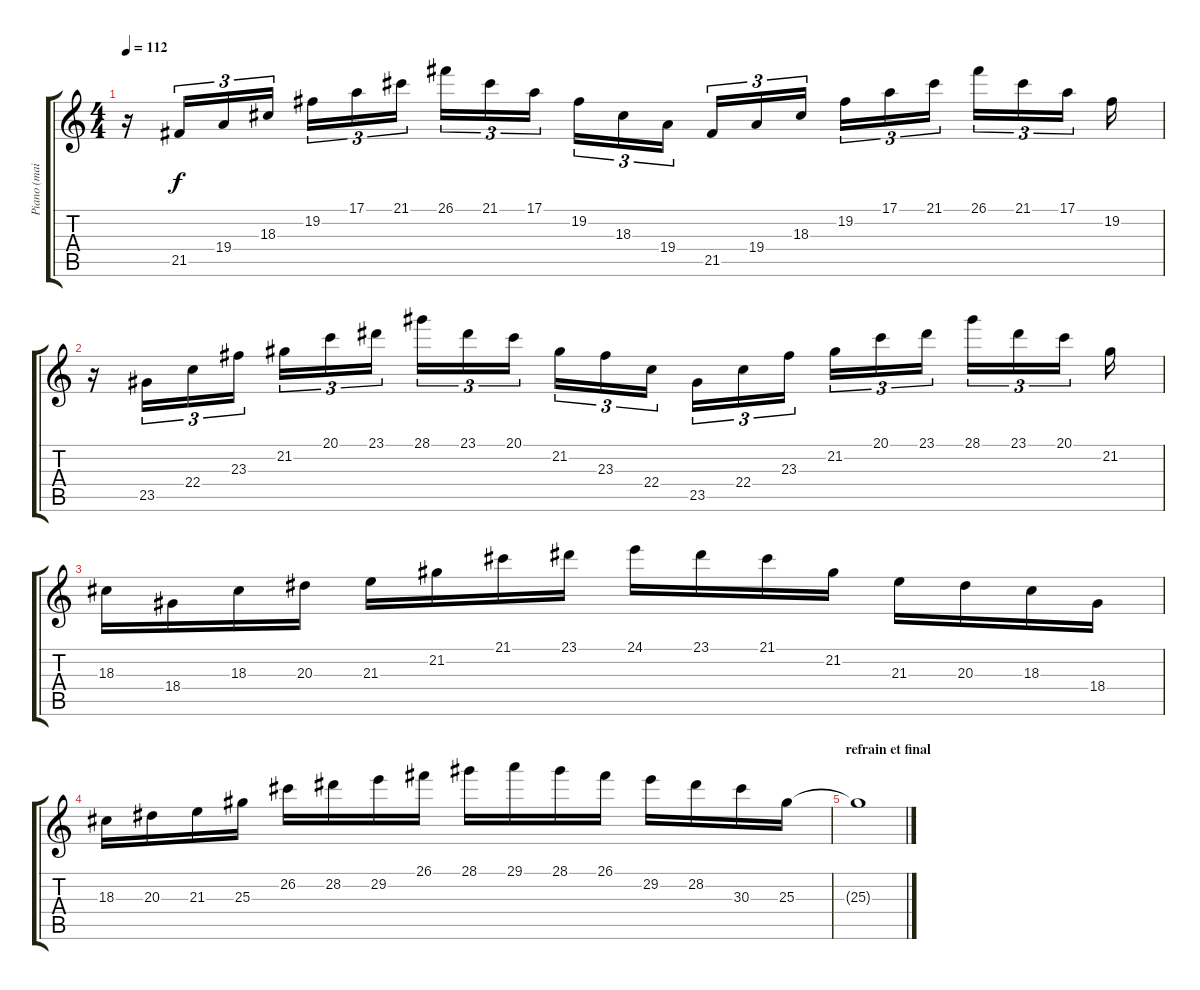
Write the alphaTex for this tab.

\track ("Piano (main droite)" "Piano (mai") {instrument acousticgrandpiano}
\staff {score tabs}
\tuning (E4 B3 G3 D3 A2 E2) {hide}
\ts (4 4)
\tempo 112
\clef g2
\ks c
r.16{dy f} 21.5.16{tu (3 2)} 19.4.16{tu (3 2)} 18.3.16{tu (3 2)} 19.2.16{tu (3 2)} 17.1.16{tu (3 2)} 21.1.16{tu (3 2)} 26.1.16{tu (3 2)} 21.1.16{tu (3 2)} 17.1.16{tu (3 2)} 19.2.16{tu (3 2)} 18.3.16{tu (3 2)} 19.4.16{tu (3 2)} 21.5.16{tu (3 2)} 19.4.16{tu (3 2)} 18.3.16{tu (3 2)} 19.2.16{tu (3 2)} 17.1.16{tu (3 2)} 21.1.16{tu (3 2)} 26.1.16{tu (3 2)} 21.1.16{tu (3 2)} 17.1.16{tu (3 2)} 19.2.16 |
r.16 23.5.16{tu (3 2)} 22.4.16{tu (3 2)} 23.3.16{tu (3 2)} 21.2.16{tu (3 2)} 20.1.16{tu (3 2)} 23.1.16{tu (3 2)} 28.1.16{tu (3 2)} 23.1.16{tu (3 2)} 20.1.16{tu (3 2)} 21.2.16{tu (3 2)} 23.3.16{tu (3 2)} 22.4.16{tu (3 2)} 23.5.16{tu (3 2)} 22.4.16{tu (3 2)} 23.3.16{tu (3 2)} 21.2.16{tu (3 2)} 20.1.16{tu (3 2)} 23.1.16{tu (3 2)} 28.1.16{tu (3 2)} 23.1.16{tu (3 2)} 20.1.16{tu (3 2)} 21.2.16 |
18.3.16 18.4.16 18.3.16 20.3.16 21.3.16 21.2.16 21.1.16 23.1.16 24.1.16 23.1.16 21.1.16 21.2.16 21.3.16 20.3.16 18.3.16 18.4.16 |
18.3.16 20.3.16 21.3.16 25.3.16 26.2.16 28.2.16 29.2.16 26.1.16 28.1.16 29.1.16 28.1.16 26.1.16 29.2.16 28.2.16 30.3.16 25.3.16 |
\section ("" "refrain et final")
25.3{t}.1
